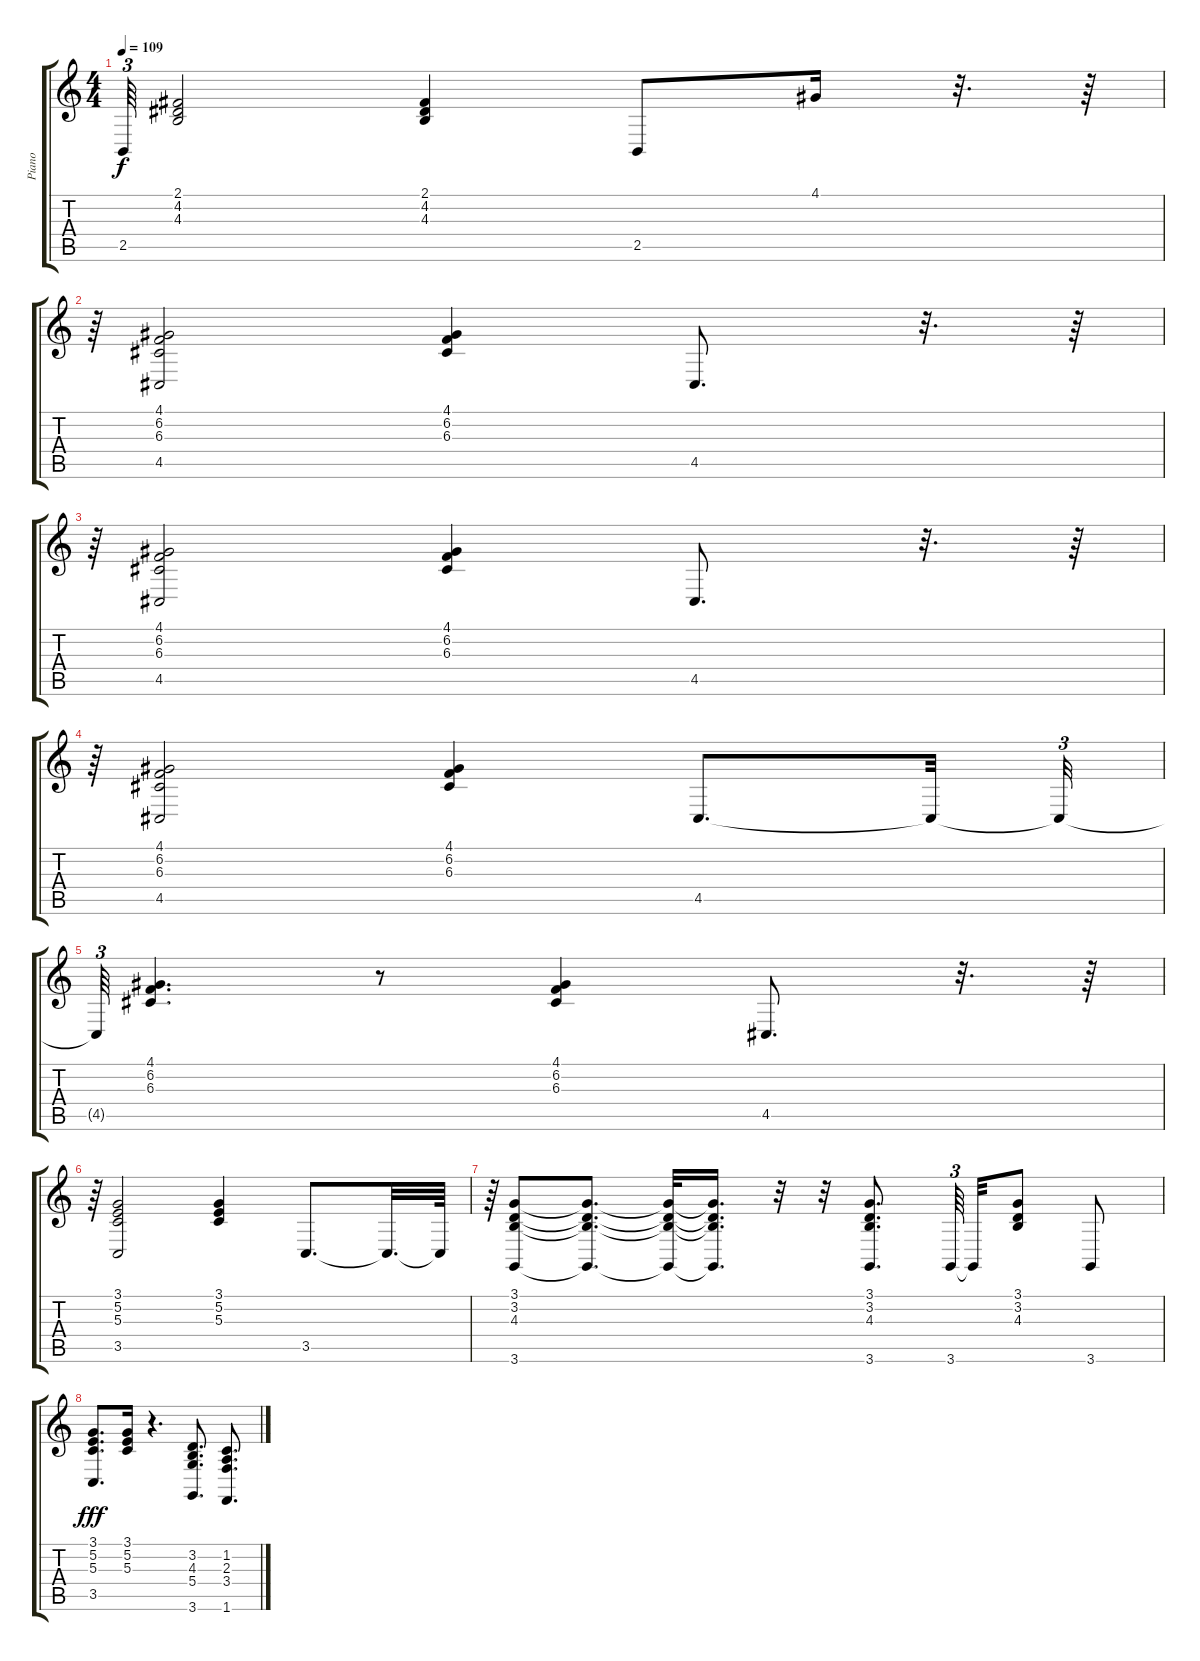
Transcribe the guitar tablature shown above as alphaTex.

\track ("Piano" "Piano") {instrument acousticgrandpiano}
\staff {score tabs}
\tuning (E4 B3 G3 D3 A2 E2) {hide}
\ts (4 4)
\tempo 109
\clef g2
\ks c
2.5{t}.64{tu (3 2) dy f} (2.1 4.2 4.3).2 (2.1 4.2 4.3).4 2.5.8 4.1.16 r.32{d} r.64 |
r.64{tu (3 2)} (4.1 6.2 6.3 4.5).2 (4.1 6.2 6.3).4 4.5.8{d} r.32{d} r.64 |
r.64{tu (3 2)} (4.1 6.2 6.3 4.5).2 (4.1 6.2 6.3).4 4.5.8{d} r.32{d} r.64 |
r.64{tu (3 2)} (4.1 6.2 6.3 4.5).2 (4.1 6.2 6.3).4 4.5.8{d} 4.5{t}.32 4.5{t}.32{tu (3 2)} |
4.5{t}.64{tu (3 2)} (4.1 6.2 6.3).4{d} r.8 (4.1 6.2 6.3).4 4.5.8{d} r.32{d} r.64 |
r.64{tu (3 2)} (3.1 5.2 5.3 3.5).2 (3.1 5.2 5.3).4 3.5.8{d} 3.5{t}.32{d} 3.5{t}.64 |
r.64{tu (3 2)} (3.1 3.2 4.3 3.6).8 (3.1{t} 3.2{t} 4.3{t} 3.6{t}).8{d} (3.1{t} 3.2{t} 4.3{t} 3.6{t}).32 (3.1{t} 3.2{t} 4.3{t} 3.6{t}).16{d} r.32 r.32 (3.1 3.2 4.3 3.6).8{d} 3.6.64{tu (3 2) beam splitsecondary} 3.6{t}.32 (3.1 3.2 4.3).8 3.6.8 |
(3.1 5.2 5.3 3.5).8{d dy fff} (3.1 5.2 5.3).16 r.4{d} (3.2 4.3 5.4 3.6).8{d} (1.2 2.3 3.4 1.6).8{d}
